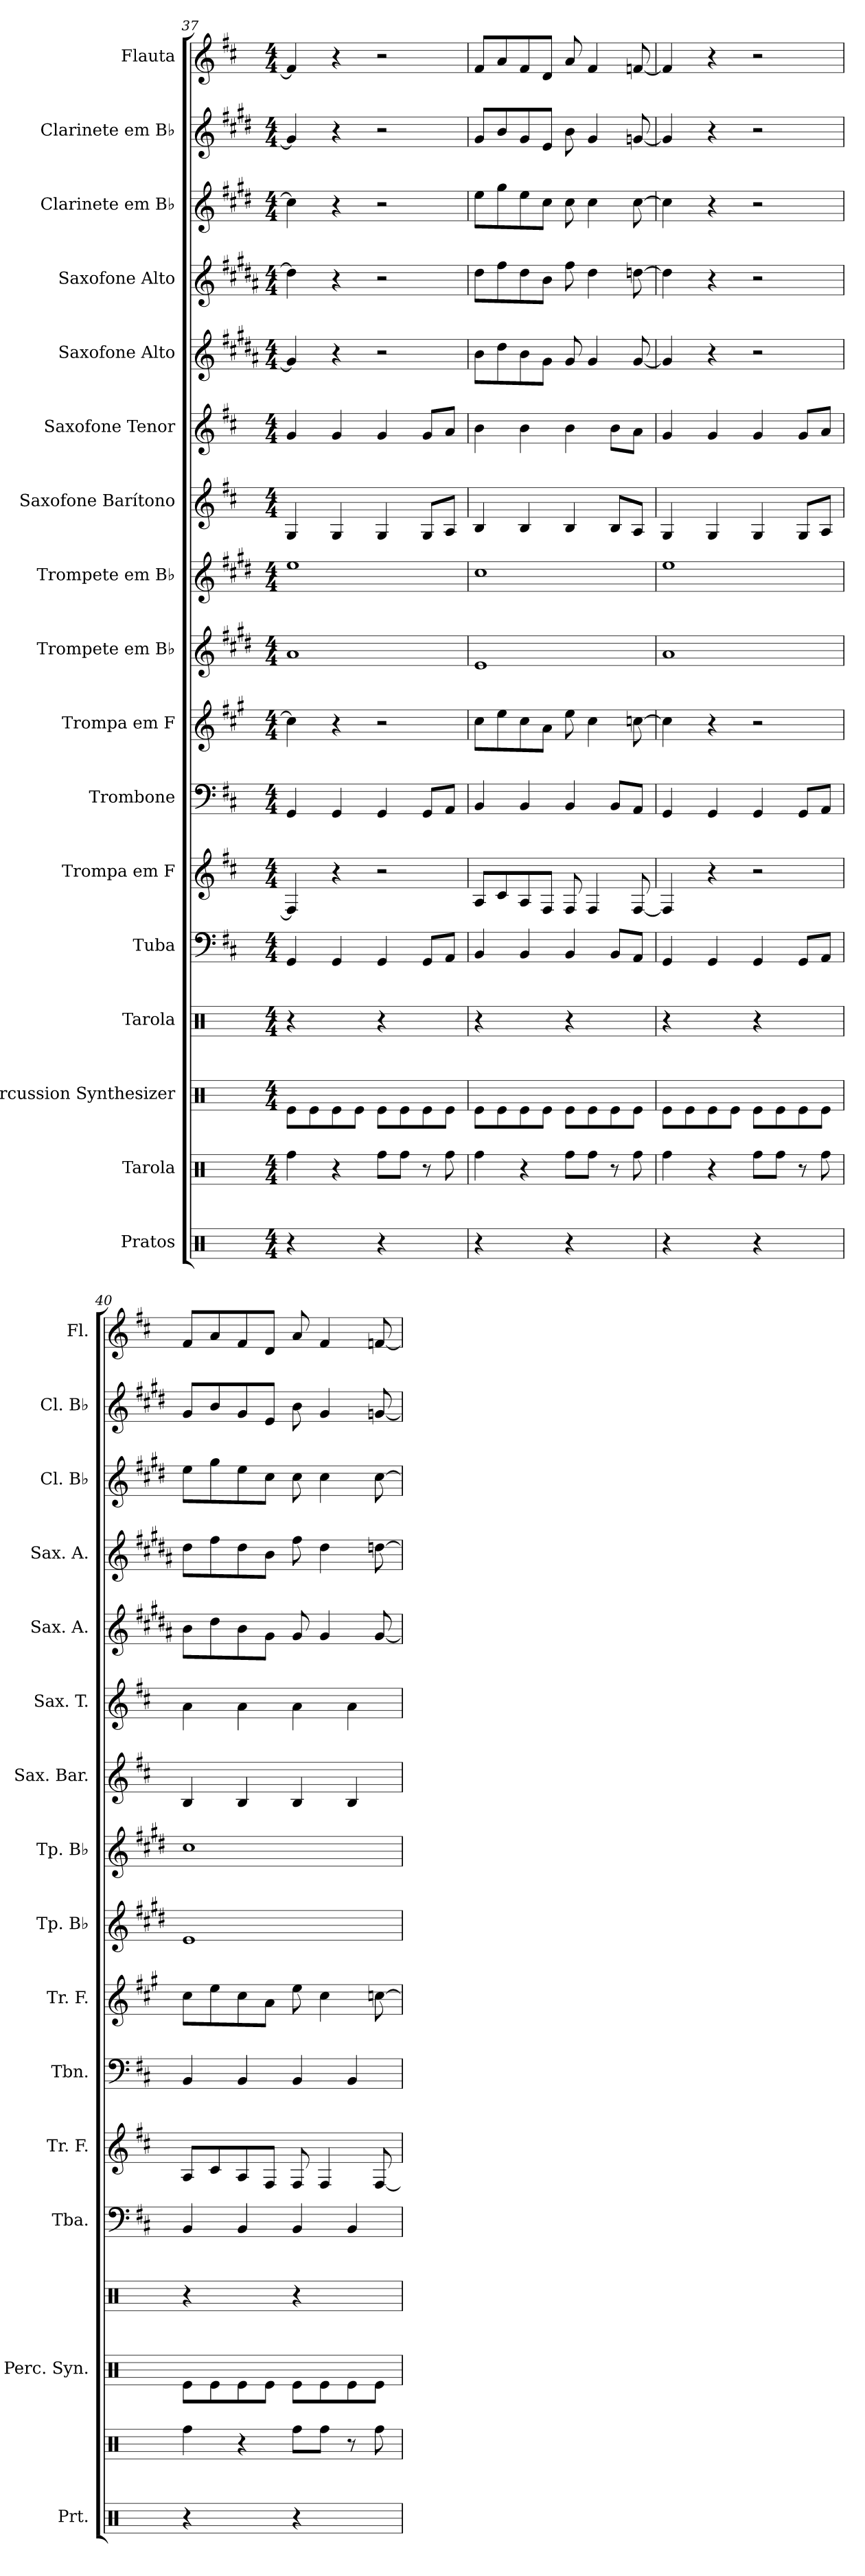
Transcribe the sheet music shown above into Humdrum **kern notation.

**kern	**kern	**kern	**kern	**kern	**kern	**kern	**kern	**kern	**kern	**kern	**kern	**kern	**kern	**kern	**kern	**kern
*part17	*part16	*part15	*part14	*part13	*part12	*part11	*part10	*part9	*part8	*part7	*part6	*part5	*part4	*part3	*part2	*part1
*staff17	*staff16	*staff15	*staff14	*staff13	*staff12	*staff11	*staff10	*staff9	*staff8	*staff7	*staff6	*staff5	*staff4	*staff3	*staff2	*staff1
*I"Pratos	*I"Tarola	*I"Percussion Synthesizer	*I"Tarola	*I"Tuba	*I"Trompa em F	*I"Trombone	*I"Trompa em F	*I"Trompete em B♭	*I"Trompete em B♭	*I"Saxofone Barítono	*I"Saxofone Tenor	*I"Saxofone Alto	*I"Saxofone Alto	*I"Clarinete em B♭	*I"Clarinete em B♭	*I"Flauta
*I'Prt.	*	*I'Perc. Syn.	*	*I'Tba.	*I'Tr. F.	*I'Tbn.	*I'Tr. F.	*I'Tp. B♭	*I'Tp. B♭	*I'Sax. Bar.	*I'Sax. T.	*I'Sax. A.	*I'Sax. A.	*I'Cl. B♭	*I'Cl. B♭	*I'Fl.
*clefX	*clefX	*clefX	*clefX	*clefF4	*clefG2	*clefF4	*clefG2	*clefG2	*clefG2	*clefG2	*clefG2	*clefG2	*clefG2	*clefG2	*clefG2	*clefG2
*	*	*	*	*	*ITrd4c7	*	*ITrd4c7	*ITrd1c2	*ITrd1c2	*ITrd12c21	*ITrd8c14	*ITrd5c9	*ITrd5c9	*ITrd1c2	*ITrd1c2	*
*k[]	*k[]	*k[]	*k[]	*k[f#c#]	*k[f#]	*k[f#c#]	*k[f#c#]	*k[f#c#]	*k[f#c#]	*k[f#c#]	*k[f#c#]	*k[f#c#]	*k[f#c#]	*k[f#c#]	*k[f#c#]	*k[f#c#]
*M4/4	*M4/4	*M4/4	*M4/4	*M4/4	*M4/4	*M4/4	*M4/4	*M4/4	*M4/4	*M4/4	*M4/4	*M4/4	*M4/4	*M4/4	*M4/4	*M4/4
=37	=37	=37	=37	=37	=37	=37	=37	=37	=37	=37	=37	=37	=37	=37	=37	=37
4r	4Rff\	8Re\L	4r	4GG/	4BB/]	4GG/	4f\]	1g	1dd	4GG/	4G/	4B/]	4f\]	4b\]	4f/]	4f/]
.	.	8Re\	.	.	.	.	.	.	.	.	.	.	.	.	.	.
4R/	4r	8Re\	4R/	4GG/	4r	4GG/	4r	.	.	4GG/	4G/	4r	4r	4r	4r	4r
.	.	8Re\J	.	.	.	.	.	.	.	.	.	.	.	.	.	.
4r	8Rff\L	8Re\L	4r	4GG/	2r	4GG/	2r	.	.	4GG/	4G/	2r	2r	2r	2r	2r
.	8Rff\J	8Re\	.	.	.	.	.	.	.	.	.	.	.	.	.	.
4R/	8r	8Re\	4R/	8GG/L	.	8GG/L	.	.	.	8GG/L	8G/L	.	.	.	.	.
.	8Rff\	8Re\J	.	8AA/J	.	8AA/J	.	.	.	8AA/J	8A/J	.	.	.	.	.
=38	=38	=38	=38	=38	=38	=38	=38	=38	=38	=38	=38	=38	=38	=38	=38	=38
4r	4Rff\	8Re\L	4r	4BB/	8D/L	4BB/	8f#\L	1d	1b	4BB/	4B\	8d\L	8f#\L	8dd\L	8f#/L	8f#/L
.	.	8Re\	.	.	8F#/	.	8a\	.	.	.	.	8f#\	8a\	8ff#\	8a/	8a/
4R/	4r	8Re\	4R/	4BB/	8D/	4BB/	8f#\	.	.	4BB/	4B\	8d\	8f#\	8dd\	8f#/	8f#/
.	.	8Re\J	.	.	8BB/J	.	8d\J	.	.	.	.	8B\J	8d\J	8b\J	8d/J	8d/J
4r	8Rff\L	8Re\L	4r	4BB/	8BB/	4BB/	8a\	.	.	4BB/	4B\	8B/	8a\	8b\	8a\	8a/
.	8Rff\J	8Re\	.	.	4BB/	.	4f#\	.	.	.	.	4B/	4f#\	4b\	4f#/	4f#/
4R/	8r	8Re\	4R/	8BB/L	.	8BB/L	.	.	.	8BB/L	8B\L	.	.	.	.	.
.	8Rff\	8Re\J	.	8AA/J	[8BB/	8AA/J	[8fn\	.	.	8AA/J	8A\J	[8B/	[8fn\	[8b\	[8fn/	[8fn/
!!LO:PB:g=z
=39	=39	=39	=39	=39	=39	=39	=39	=39	=39	=39	=39	=39	=39	=39	=39	=39
4r	4Rff\	8Re\L	4r	4GG/	4BB/]	4GG/	4f\]	1g	1dd	4GG/	4G/	4B/]	4f\]	4b\]	4f/]	4f/]
.	.	8Re\	.	.	.	.	.	.	.	.	.	.	.	.	.	.
4R/	4r	8Re\	4R/	4GG/	4r	4GG/	4r	.	.	4GG/	4G/	4r	4r	4r	4r	4r
.	.	8Re\J	.	.	.	.	.	.	.	.	.	.	.	.	.	.
4r	8Rff\L	8Re\L	4r	4GG/	2r	4GG/	2r	.	.	4GG/	4G/	2r	2r	2r	2r	2r
.	8Rff\J	8Re\	.	.	.	.	.	.	.	.	.	.	.	.	.	.
4R/	8r	8Re\	4R/	8GG/L	.	8GG/L	.	.	.	8GG/L	8G/L	.	.	.	.	.
.	8Rff\	8Re\J	.	8AA/J	.	8AA/J	.	.	.	8AA/J	8A/J	.	.	.	.	.
=40	=40	=40	=40	=40	=40	=40	=40	=40	=40	=40	=40	=40	=40	=40	=40	=40
4r	4Rff\	8Re\L	4r	4BB/	8D/L	4BB/	8f#\L	1d	1b	4BB/	4A\	8d\L	8f#\L	8dd\L	8f#/L	8f#/L
.	.	8Re\	.	.	8F#/	.	8a\	.	.	.	.	8f#\	8a\	8ff#\	8a/	8a/
4R/	4r	8Re\	4R/	4BB/	8D/	4BB/	8f#\	.	.	4BB/	4A\	8d\	8f#\	8dd\	8f#/	8f#/
.	.	8Re\J	.	.	8BB/J	.	8d\J	.	.	.	.	8B\J	8d\J	8b\J	8d/J	8d/J
4r	8Rff\L	8Re\L	4r	4BB/	8BB/	4BB/	8a\	.	.	4BB/	4A\	8B/	8a\	8b\	8a\	8a/
.	8Rff\J	8Re\	.	.	4BB/	.	4f#\	.	.	.	.	4B/	4f#\	4b\	4f#/	4f#/
4R/	8r	8Re\	4R/	4BB/	.	4BB/	.	.	.	4BB/	4A\	.	.	.	.	.
.	8Rff\	8Re\J	.	.	[8BB/	.	[8fn\	.	.	.	.	[8B/	[8fn\	[8b\	[8fn/	[8fn/
=	=	=	=	=	=	=	=	=	=	=	=	=	=	=	=	=
*-	*-	*-	*-	*-	*-	*-	*-	*-	*-	*-	*-	*-	*-	*-	*-	*-
